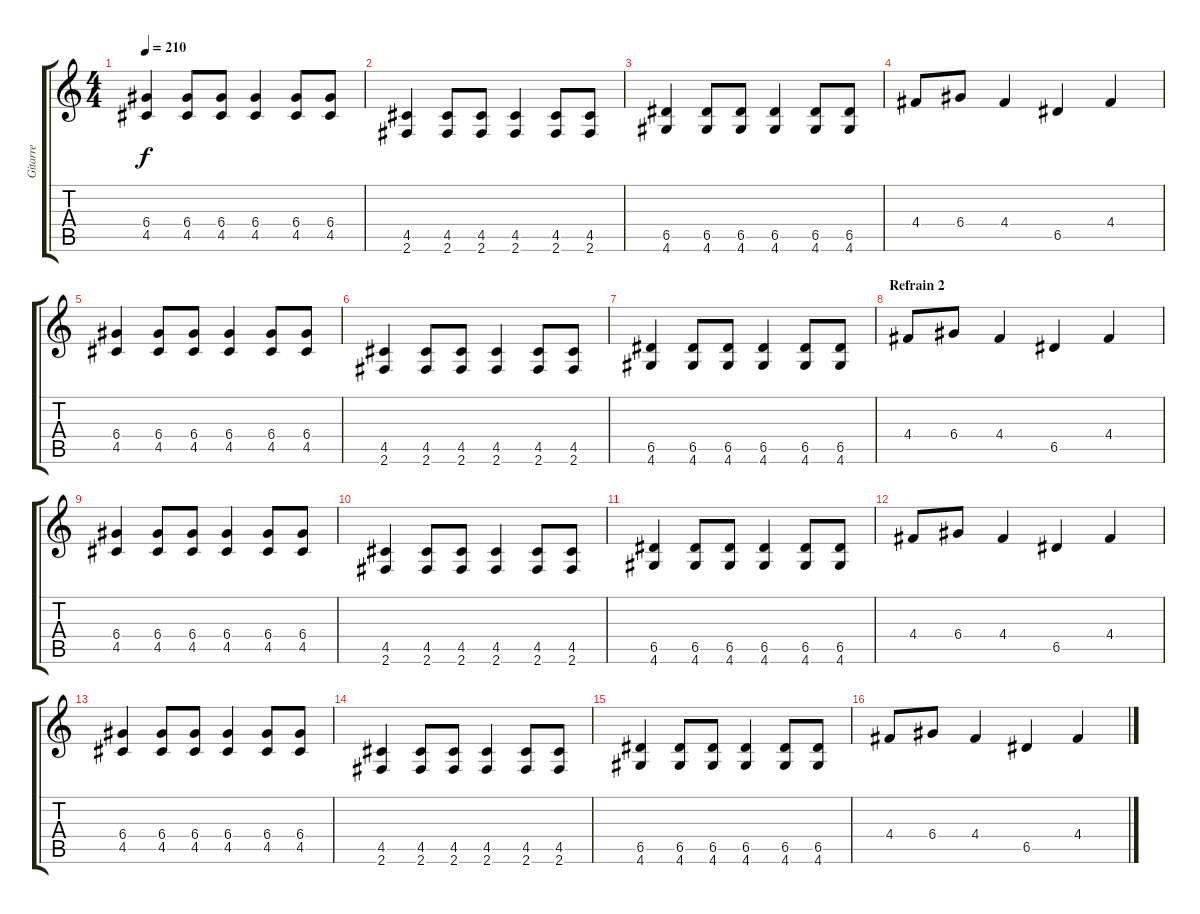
\track ("Gitarre" "Gitarre") {instrument distortionguitar}
\staff {score tabs}
\tuning (E4 B3 G3 D3 A2 E2) {hide}
\ts (4 4)
\tempo 210
\clef g2
\ks c
(6.4 4.5).4{dy f} (6.4 4.5).8 (6.4 4.5).8 (6.4 4.5).4 (6.4 4.5).8 (6.4 4.5).8 |
(4.5 2.6).4 (4.5 2.6).8 (4.5 2.6).8 (4.5 2.6).4 (4.5 2.6).8 (4.5 2.6).8 |
(6.5 4.6).4 (6.5 4.6).8 (6.5 4.6).8 (6.5 4.6).4 (6.5 4.6).8 (6.5 4.6).8 |
4.4.8 6.4.8 4.4.4 6.5.4 4.4.4 |
(6.4 4.5).4 (6.4 4.5).8 (6.4 4.5).8 (6.4 4.5).4 (6.4 4.5).8 (6.4 4.5).8 |
(4.5 2.6).4 (4.5 2.6).8 (4.5 2.6).8 (4.5 2.6).4 (4.5 2.6).8 (4.5 2.6).8 |
(6.5 4.6).4 (6.5 4.6).8 (6.5 4.6).8 (6.5 4.6).4 (6.5 4.6).8 (6.5 4.6).8 |
\section ("" "Refrain 2")
4.4.8 6.4.8 4.4.4 6.5.4 4.4.4 |
(6.4 4.5).4 (6.4 4.5).8 (6.4 4.5).8 (6.4 4.5).4 (6.4 4.5).8 (6.4 4.5).8 |
(4.5 2.6).4 (4.5 2.6).8 (4.5 2.6).8 (4.5 2.6).4 (4.5 2.6).8 (4.5 2.6).8 |
(6.5 4.6).4 (6.5 4.6).8 (6.5 4.6).8 (6.5 4.6).4 (6.5 4.6).8 (6.5 4.6).8 |
4.4.8 6.4.8 4.4.4 6.5.4 4.4.4 |
(6.4 4.5).4 (6.4 4.5).8 (6.4 4.5).8 (6.4 4.5).4 (6.4 4.5).8 (6.4 4.5).8 |
(4.5 2.6).4 (4.5 2.6).8 (4.5 2.6).8 (4.5 2.6).4 (4.5 2.6).8 (4.5 2.6).8 |
(6.5 4.6).4 (6.5 4.6).8 (6.5 4.6).8 (6.5 4.6).4 (6.5 4.6).8 (6.5 4.6).8 |
4.4.8 6.4.8 4.4.4 6.5.4 4.4.4
